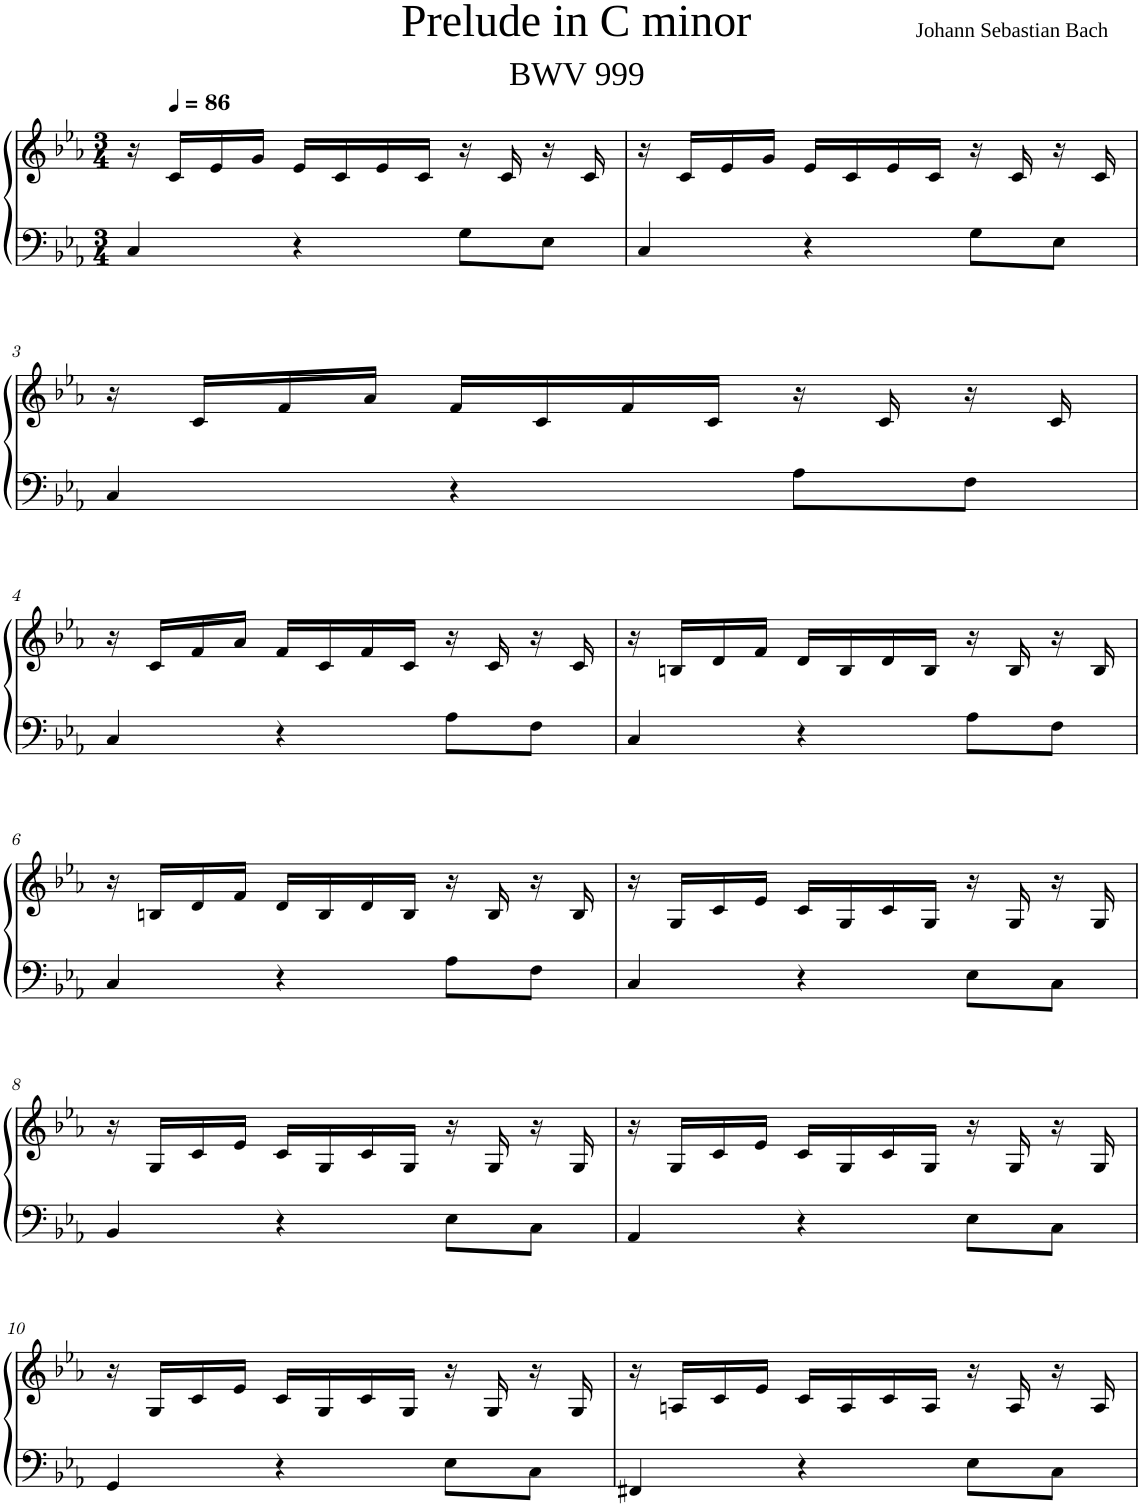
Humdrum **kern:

**kern	**kern
*part1	*part1
*staff2	*staff1
*I"Piano	*
*I'Pno	*
*clefF4	*clefG2
*k[b-e-a-]	*k[b-e-a-]
*M3/4	*M3/4
=1	=1
4C/	16r
*	*MM86
.	16c/LL
.	16e-/
.	16g/JJ
4r	16e-/LL
.	16c/
.	16e-/
.	16c/JJ
8G\L	16r
.	16c/
8E-\J	16r
.	16c/
=2	=2
4C/	16r
.	16c/LL
.	16e-/
.	16g/JJ
4r	16e-/LL
.	16c/
.	16e-/
.	16c/JJ
8G\L	16r
.	16c/
8E-\J	16r
.	16c/
!!LO:LB:g=z
=3	=3
4C/	16r
.	16c/LL
.	16f/
.	16a-/JJ
4r	16f/LL
.	16c/
.	16f/
.	16c/JJ
8A-\L	16r
.	16c/
8F\J	16r
.	16c/
!!LO:LB:g=z
=4	=4
4C/	16r
.	16c/LL
.	16f/
.	16a-/JJ
4r	16f/LL
.	16c/
.	16f/
.	16c/JJ
8A-\L	16r
.	16c/
8F\J	16r
.	16c/
=5	=5
4C/	16r
.	16Bn/LL
.	16d/
.	16f/JJ
4r	16d/LL
.	16B/
.	16d/
.	16B/JJ
8A-\L	16r
.	16B/
8F\J	16r
.	16B/
!!LO:LB:g=z
=6	=6
4C/	16r
.	16Bn/LL
.	16d/
.	16f/JJ
4r	16d/LL
.	16B/
.	16d/
.	16B/JJ
8A-\L	16r
.	16B/
8F\J	16r
.	16B/
=7	=7
4C/	16r
.	16G/LL
.	16c/
.	16e-/JJ
4r	16c/LL
.	16G/
.	16c/
.	16G/JJ
8E-\L	16r
.	16G/
8C\J	16r
.	16G/
!!LO:LB:g=z
=8	=8
4BB-/	16r
.	16G/LL
.	16c/
.	16e-/JJ
4r	16c/LL
.	16G/
.	16c/
.	16G/JJ
8E-\L	16r
.	16G/
8C\J	16r
.	16G/
=9	=9
4AA-/	16r
.	16G/LL
.	16c/
.	16e-/JJ
4r	16c/LL
.	16G/
.	16c/
.	16G/JJ
8E-\L	16r
.	16G/
8C\J	16r
.	16G/
!!LO:LB:g=z
=10	=10
4GG/	16r
.	16G/LL
.	16c/
.	16e-/JJ
4r	16c/LL
.	16G/
.	16c/
.	16G/JJ
8E-\L	16r
.	16G/
8C\J	16r
.	16G/
=11	=11
4FF#X/	16r
.	16An/LL
.	16c/
.	16e-/JJ
4r	16c/LL
.	16A/
.	16c/
.	16A/JJ
8E-\L	16r
.	16A/
8C\J	16r
.	16A/
=	=
*-	*-
